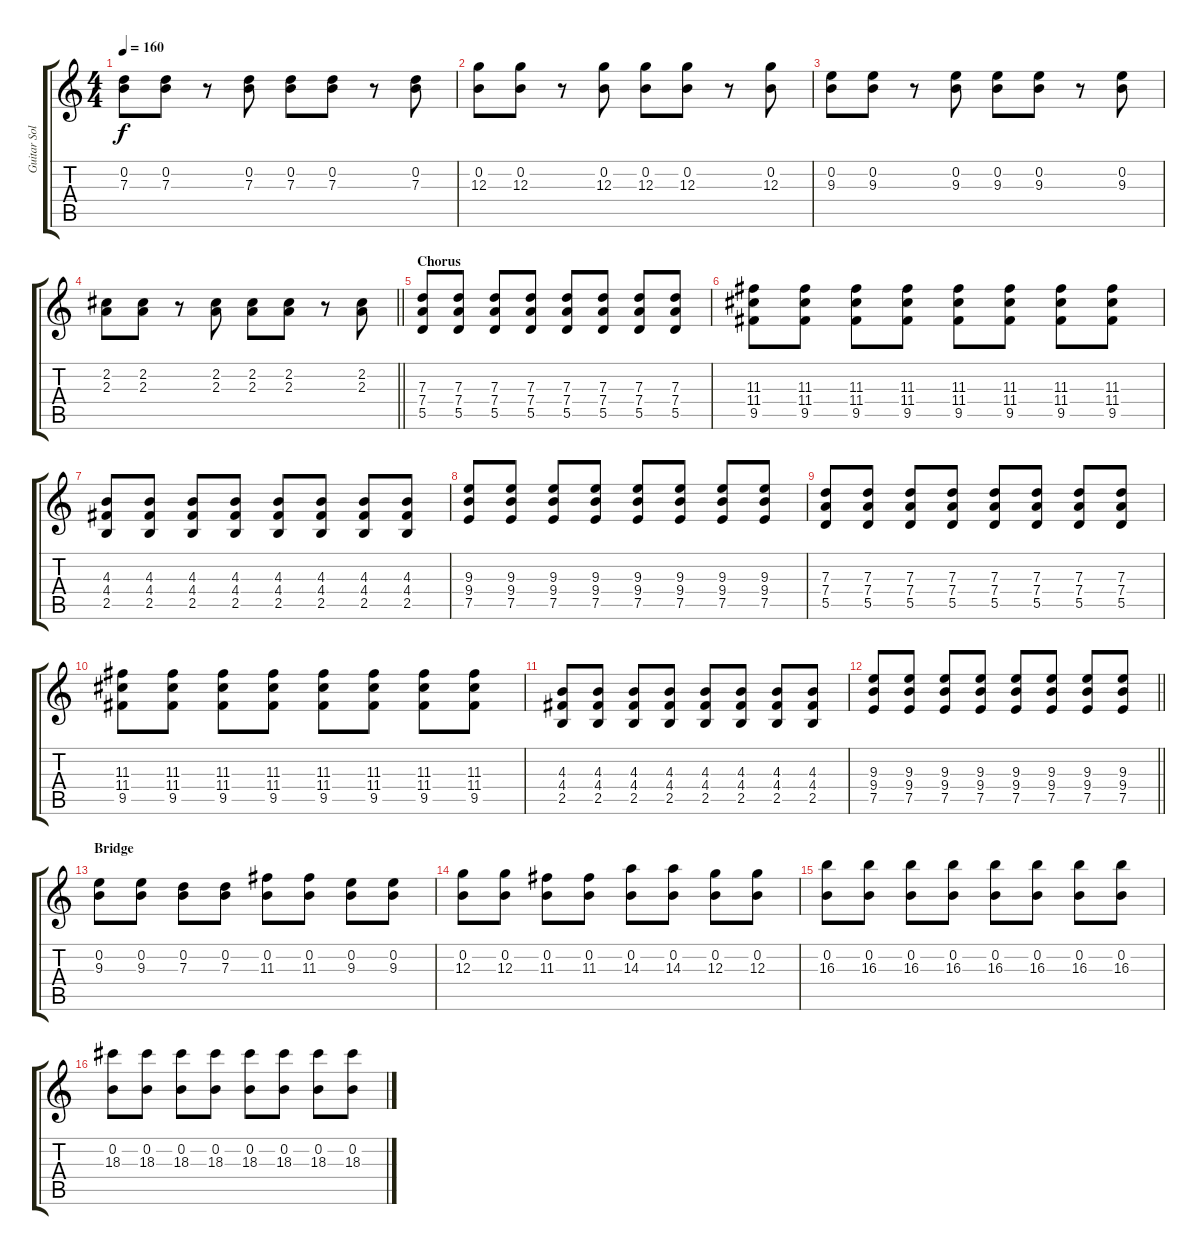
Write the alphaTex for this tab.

\track ("Guitar Solo" "Guitar Sol") {instrument overdrivenguitar}
\staff {score tabs}
\tuning (E4 B3 G3 D3 A2 E2) {hide}
\ts (4 4)
\tempo 160
\clef g2
\ks c
(0.2 7.3).8{dy f} (0.2 7.3).8 r.8 (0.2 7.3).8 (0.2 7.3).8 (0.2 7.3).8 r.8 (0.2 7.3).8 |
(0.2 12.3).8 (0.2 12.3).8 r.8 (0.2 12.3).8 (0.2 12.3).8 (0.2 12.3).8 r.8 (0.2 12.3).8 |
(0.2 9.3).8 (0.2 9.3).8 r.8 (0.2 9.3).8 (0.2 9.3).8 (0.2 9.3).8 r.8 (0.2 9.3).8 |
\barLineRight lightlight
(2.2 2.3).8 (2.2 2.3).8 r.8 (2.2 2.3).8 (2.2 2.3).8 (2.2 2.3).8 r.8 (2.2 2.3).8 |
\section ("" "Chorus")
(7.3 7.4 5.5).8 (7.3 7.4 5.5).8 (7.3 7.4 5.5).8 (7.3 7.4 5.5).8 (7.3 7.4 5.5).8 (7.3 7.4 5.5).8 (7.3 7.4 5.5).8 (7.3 7.4 5.5).8 |
(11.3 11.4 9.5).8 (11.3 11.4 9.5).8 (11.3 11.4 9.5).8 (11.3 11.4 9.5).8 (11.3 11.4 9.5).8 (11.3 11.4 9.5).8 (11.3 11.4 9.5).8 (11.3 11.4 9.5).8 |
(4.3 4.4 2.5).8 (4.3 4.4 2.5).8 (4.3 4.4 2.5).8 (4.3 4.4 2.5).8 (4.3 4.4 2.5).8 (4.3 4.4 2.5).8 (4.3 4.4 2.5).8 (4.3 4.4 2.5).8 |
(9.3 9.4 7.5).8 (9.3 9.4 7.5).8 (9.3 9.4 7.5).8 (9.3 9.4 7.5).8 (9.3 9.4 7.5).8 (9.3 9.4 7.5).8 (9.3 9.4 7.5).8 (9.3 9.4 7.5).8 |
(7.3 7.4 5.5).8 (7.3 7.4 5.5).8 (7.3 7.4 5.5).8 (7.3 7.4 5.5).8 (7.3 7.4 5.5).8 (7.3 7.4 5.5).8 (7.3 7.4 5.5).8 (7.3 7.4 5.5).8 |
(11.3 11.4 9.5).8 (11.3 11.4 9.5).8 (11.3 11.4 9.5).8 (11.3 11.4 9.5).8 (11.3 11.4 9.5).8 (11.3 11.4 9.5).8 (11.3 11.4 9.5).8 (11.3 11.4 9.5).8 |
(4.3 4.4 2.5).8 (4.3 4.4 2.5).8 (4.3 4.4 2.5).8 (4.3 4.4 2.5).8 (4.3 4.4 2.5).8 (4.3 4.4 2.5).8 (4.3 4.4 2.5).8 (4.3 4.4 2.5).8 |
\barLineRight lightlight
(9.3 9.4 7.5).8 (9.3 9.4 7.5).8 (9.3 9.4 7.5).8 (9.3 9.4 7.5).8 (9.3 9.4 7.5).8 (9.3 9.4 7.5).8 (9.3 9.4 7.5).8 (9.3 9.4 7.5).8 |
\section ("" "Bridge")
(0.2 9.3).8 (0.2 9.3).8 (0.2 7.3).8 (0.2 7.3).8 (0.2 11.3).8 (0.2 11.3).8 (0.2 9.3).8 (0.2 9.3).8 |
(0.2 12.3).8 (0.2 12.3).8 (0.2 11.3).8 (0.2 11.3).8 (0.2 14.3).8 (0.2 14.3).8 (0.2 12.3).8 (0.2 12.3).8 |
(0.2 16.3).8 (0.2 16.3).8 (0.2 16.3).8 (0.2 16.3).8 (0.2 16.3).8 (0.2 16.3).8 (0.2 16.3).8 (0.2 16.3).8 |
(0.2 18.3).8 (0.2 18.3).8 (0.2 18.3).8 (0.2 18.3).8 (0.2 18.3).8 (0.2 18.3).8 (0.2 18.3).8 (0.2 18.3).8
